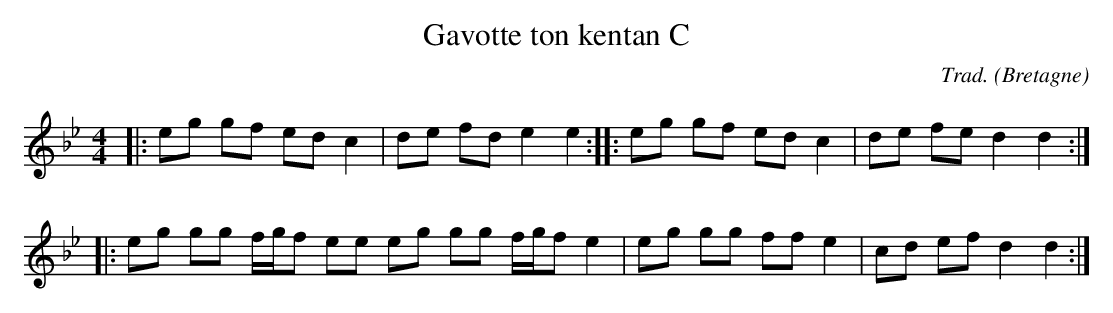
X:1
T:Gavotte ton kentan C
C:Trad.
O:Bretagne
M:4/4
L:1/8
K:Bb
|: eg gf ed c2 | de fd e2 e2 :: eg gf ed c2 | de fe d2 d2 ::
eg gg f/2g/2f ee eg gg f/2g/2f e2 | eg gg ff e2 | cd ef d2 d2 :|
